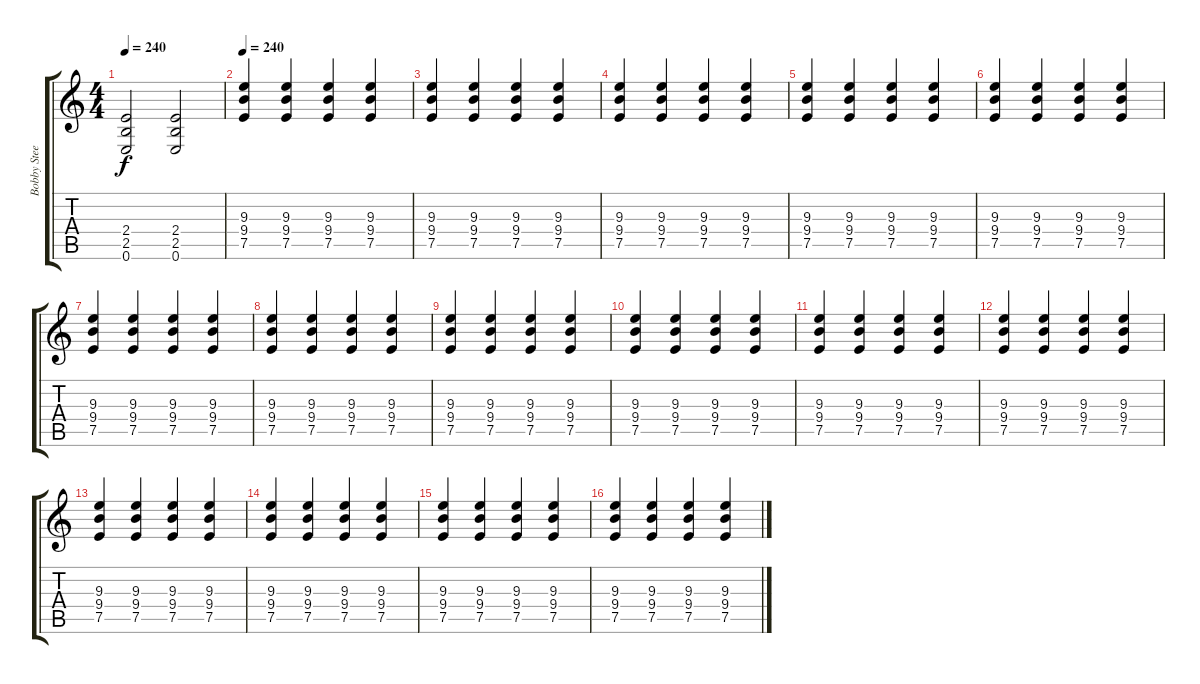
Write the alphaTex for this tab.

\track ("Bobby Steele" "Bobby Stee") {instrument distortionguitar}
\staff {score tabs}
\tuning (E4 B3 G3 D3 A2 E2) {hide}
\ts (4 4)
\tempo 240
\clef g2
\ks c
(2.4 2.5 0.6).2{dy f} (2.4 2.5 0.6).2 |
\tempo 240
(9.3 9.4 7.5).4 (9.3 9.4 7.5).4 (9.3 9.4 7.5).4 (9.3 9.4 7.5).4 |
(9.3 9.4 7.5).4 (9.3 9.4 7.5).4 (9.3 9.4 7.5).4 (9.3 9.4 7.5).4 |
(9.3 9.4 7.5).4 (9.3 9.4 7.5).4 (9.3 9.4 7.5).4 (9.3 9.4 7.5).4 |
(9.3 9.4 7.5).4 (9.3 9.4 7.5).4 (9.3 9.4 7.5).4 (9.3 9.4 7.5).4 |
(9.3 9.4 7.5).4 (9.3 9.4 7.5).4 (9.3 9.4 7.5).4 (9.3 9.4 7.5).4 |
(9.3 9.4 7.5).4 (9.3 9.4 7.5).4 (9.3 9.4 7.5).4 (9.3 9.4 7.5).4 |
(9.3 9.4 7.5).4 (9.3 9.4 7.5).4 (9.3 9.4 7.5).4 (9.3 9.4 7.5).4 |
(9.3 9.4 7.5).4 (9.3 9.4 7.5).4 (9.3 9.4 7.5).4 (9.3 9.4 7.5).4 |
(9.3 9.4 7.5).4 (9.3 9.4 7.5).4 (9.3 9.4 7.5).4 (9.3 9.4 7.5).4 |
(9.3 9.4 7.5).4 (9.3 9.4 7.5).4 (9.3 9.4 7.5).4 (9.3 9.4 7.5).4 |
(9.3 9.4 7.5).4 (9.3 9.4 7.5).4 (9.3 9.4 7.5).4 (9.3 9.4 7.5).4 |
(9.3 9.4 7.5).4 (9.3 9.4 7.5).4 (9.3 9.4 7.5).4 (9.3 9.4 7.5).4 |
(9.3 9.4 7.5).4 (9.3 9.4 7.5).4 (9.3 9.4 7.5).4 (9.3 9.4 7.5).4 |
(9.3 9.4 7.5).4 (9.3 9.4 7.5).4 (9.3 9.4 7.5).4 (9.3 9.4 7.5).4 |
(9.3 9.4 7.5).4 (9.3 9.4 7.5).4 (9.3 9.4 7.5).4 (9.3 9.4 7.5).4
